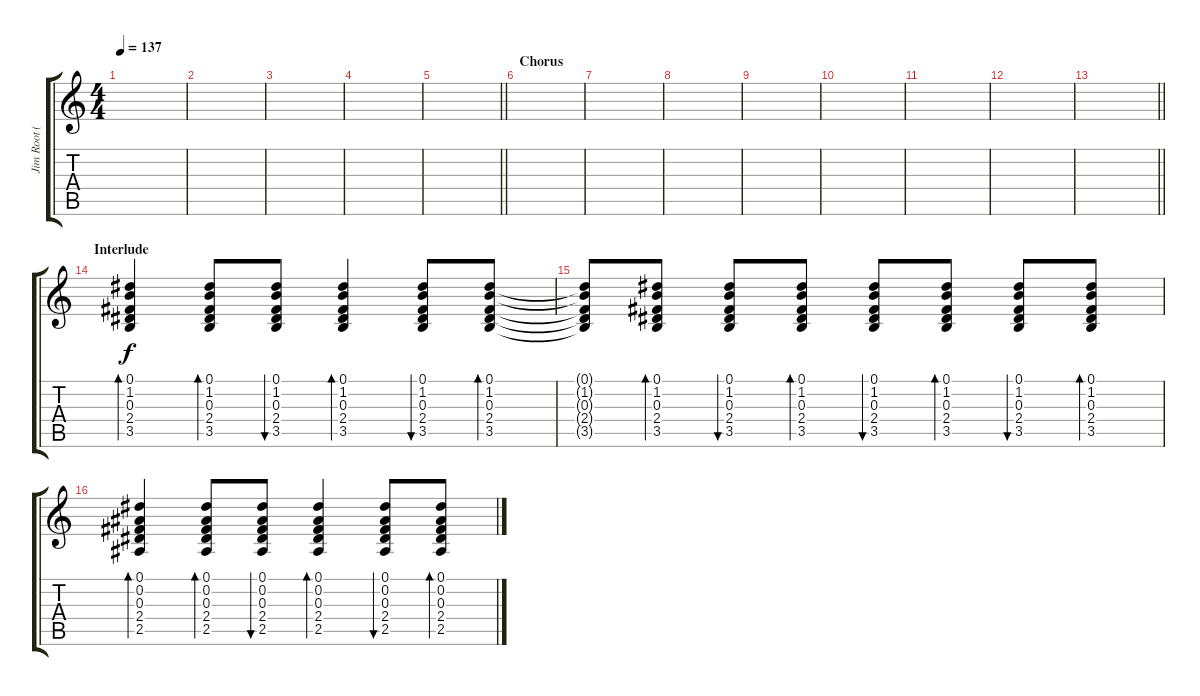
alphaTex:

\track ("Jim Root (Acoustic Guitar)" "Jim Root (") {instrument acousticguitarsteel}
\staff {score tabs}
\tuning (Eb4 Bb3 Gb3 Db3 Ab2 Eb2) {hide}
\ts (4 4)
\tempo 137
\clef g2
\ks c
|
|
|
|
\barLineRight lightlight
|
\section ("" "Chorus")
|
|
|
|
|
|
|
\barLineRight lightlight
|
\section ("" "Interlude")
(0.1 1.2 0.3 2.4 3.5).4{bd 60} (0.1 1.2 0.3 2.4 3.5).8{bd 60} (0.1 1.2 0.3 2.4 3.5).8{bu 60} (0.1 1.2 0.3 2.4 3.5).4{bd 60} (0.1 1.2 0.3 2.4 3.5).8{bu 60} (0.1 1.2 0.3 2.4 3.5).8{bd 60} |
(0.1{t} 1.2{t} 0.3{t} 2.4{t} 3.5{t}).8 (0.1 1.2 0.3 2.4 3.5).8{bd 60} (0.1 1.2 0.3 2.4 3.5).8{bu 60} (0.1 1.2 0.3 2.4 3.5).8{bd 60} (0.1 1.2 0.3 2.4 3.5).8{bu 60} (0.1 1.2 0.3 2.4 3.5).8{bd 60} (0.1 1.2 0.3 2.4 3.5).8{bu 60} (0.1 1.2 0.3 2.4 3.5).8{bd 60} |
(0.1 0.2 0.3 2.4 2.5).4{bd 60} (0.1 0.2 0.3 2.4 2.5).8{bd 60} (0.1 0.2 0.3 2.4 2.5).8{bu 60} (0.1 0.2 0.3 2.4 2.5).4{bd 60} (0.1 0.2 0.3 2.4 2.5).8{bu 60} (0.1 0.2 0.3 2.4 2.5).8{bd 60}
